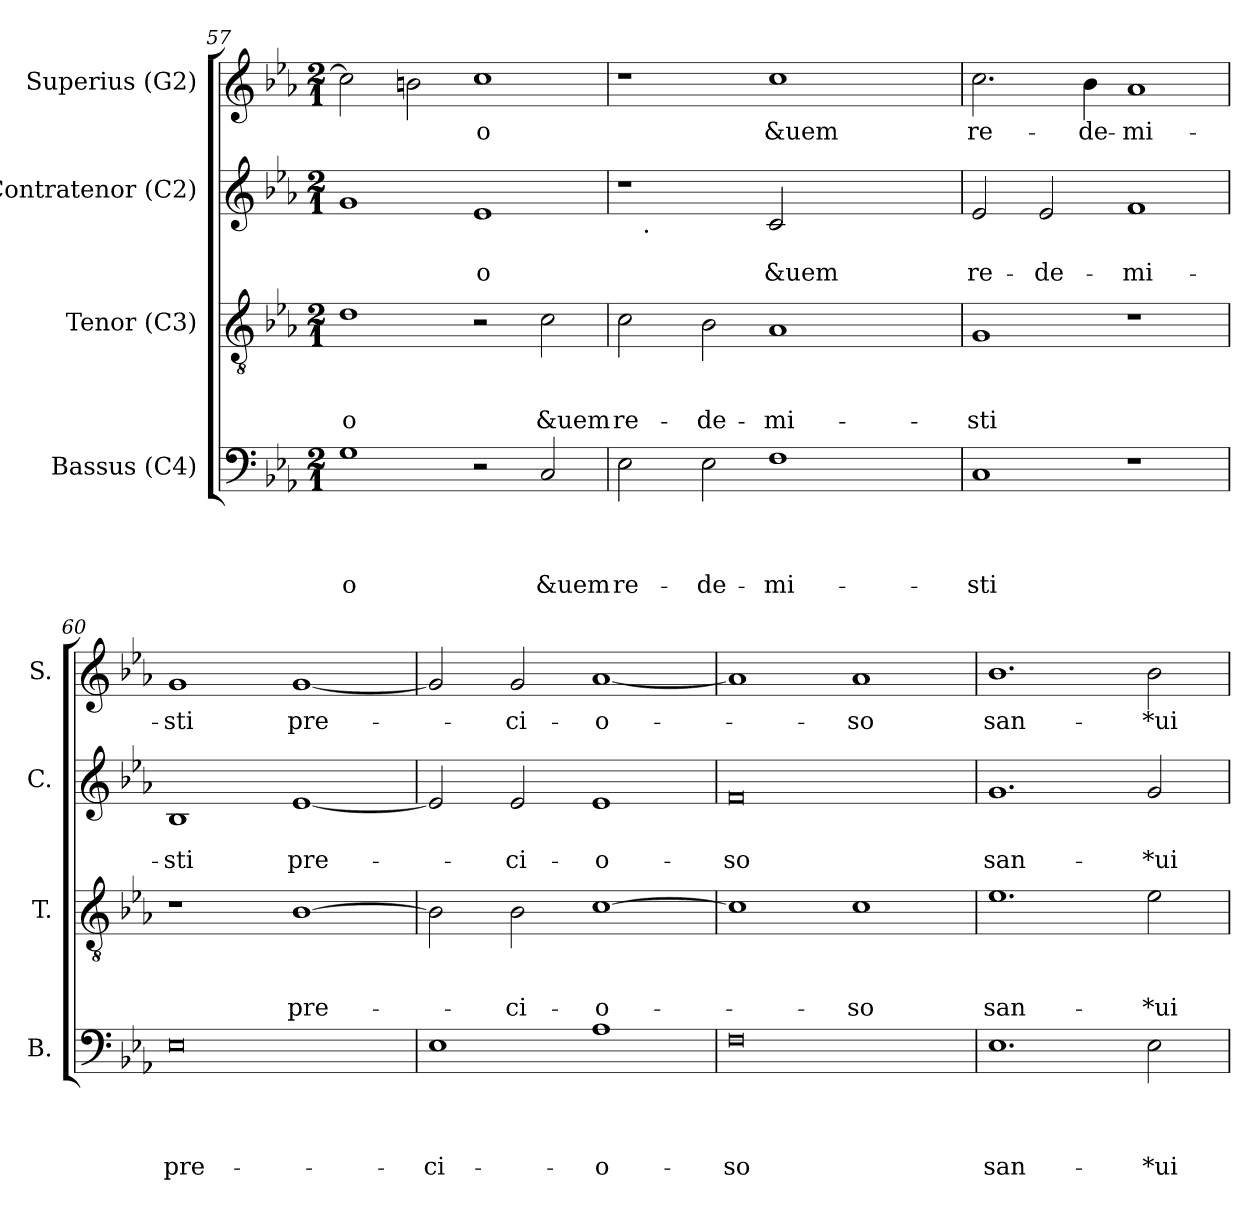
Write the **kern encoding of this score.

**kern	**text	**text	**text	**text	**kern	**text	**text	**text	**kern	**text	**text	**kern	**text
*part4	*part4	*part4	*part4	*part4	*part3	*part3	*part3	*part3	*part2	*part2	*part2	*part1	*part1
*staff4	*staff4	*staff4	*staff4	*staff4	*staff3	*staff3	*staff3	*staff3	*staff2	*staff2	*staff2	*staff1	*staff1
*I"Bassus (C4)	*	*	*	*	*I"Tenor (C3)	*	*	*	*I"Contratenor (C2)	*	*	*I"Superius (G2)	*
*I'B.	*	*	*	*	*I'T.	*	*	*	*I'C.	*	*	*I'S.	*
*clefF4	*	*	*	*	*clefGv2	*	*	*	*clefG2	*	*	*clefG2	*
*k[b-e-a-]	*	*	*	*	*k[b-e-a-]	*	*	*	*k[b-e-a-]	*	*	*k[b-e-a-]	*
*E-:	*	*	*	*	*E-:	*	*	*	*E-:	*	*	*E-:	*
*M2/1	*	*	*	*	*M2/1	*	*	*	*M2/1	*	*	*M2/1	*
=57	=57	=57	=57	=57	=57	=57	=57	=57	=57	=57	=57	=57	=57
!	!	!	!	!LO:LY:b:rj	!	!	!	!LO:LY:b:rj	!	!	!	!	!
1G	.	.	.	-o	1d	.	.	-o	1g	.	.	2cc\]	.
.	.	.	.	.	.	.	.	.	.	.	.	2b\	.
!	!	!	!	!	!	!	!	!	!	!	!LO:LY:b:rj	!	!LO:LY:b:rj
2r	.	.	.	.	2r	.	.	.	1e-	.	-o	1cc	-o
!	!	!	!	!LO:LY:b	!	!	!	!LO:LY:b	!	!	!	!	!
2C/	.	.	.	&uem	2c\	.	.	&uem	.	.	.	.	.
=58	=58	=58	=58	=58	=58	=58	=58	=58	=58	=58	=58	=58	=58
!	!	!	!	!LO:LY:b	!	!	!	!LO:LY:b	!	!	!	!	!
*	*	*	*	*	*	*	*	*	*^	*	*	*	*
2E-\	.	.	.	re-	2c\	.	.	re-	1r	16.ryy	.	.	1r	.
!	!	!	!	!	!	!	!	!	!	!LO:TX:b:t=.	!	!	!	!
.	.	.	.	.	.	.	.	.	.	1ryy	.	.	.	.
!	!	!	!	!LO:LY:b	!	!	!	!LO:LY:b	!	!	!	!	!	!
2E-\	.	.	.	-de-	2B-\	.	.	-de-	.	.	.	.	.	.
!	!	!	!	!LO:LY:b	!	!	!	!LO:LY:b	!	!	!	!LO:LY:b	!	!LO:LY:b
1F	.	.	.	-mi-	1A-	.	.	-mi-	2c/	.	.	&uem	1cc	&uem
.	.	.	.	.	.	.	.	.	.	2ryy	.	.	.	.
.	.	.	.	.	.	.	.	.	2ryy	.	.	.	.	.
.	.	.	.	.	.	.	.	.	.	4ryy	.	.	.	.
.	.	.	.	.	.	.	.	.	.	8ryy	.	.	.	.
.	.	.	.	.	.	.	.	.	.	32ryy	.	.	.	.
!!LO:LB:g=z
=59	=59	=59	=59	=59	=59	=59	=59	=59	=59	=59	=59	=59	=59	=59
!	!	!	!	!LO:LY:b	!	!	!	!LO:LY:b	!	!	!	!LO:LY:b	!	!LO:LY:b
*	*	*	*	*	*	*	*	*	*v	*v	*	*	*	*
1C	.	.	.	-sti	1G	.	.	-sti	2e-/	.	re-	2.cc\	re-
!	!	!	!	!	!	!	!	!	!	!	!LO:LY:b	!	!
.	.	.	.	.	.	.	.	.	2e-/	.	-de-	.	.
!	!	!	!	!	!	!	!	!	!	!	!	!	!LO:LY:b
.	.	.	.	.	.	.	.	.	.	.	.	4b-\	-de-
!	!	!	!	!	!	!	!	!	!	!	!LO:LY:b	!	!LO:LY:b:rj
1r	.	.	.	.	1r	.	.	.	1f	.	-mi-	1a-	-mi-
=60	=60	=60	=60	=60	=60	=60	=60	=60	=60	=60	=60	=60	=60
!	!	!	!	!LO:LY:b:rj	!	!	!	!	!	!	!LO:LY:b	!	!LO:LY:b
0E-	.	.	.	pre-	1r	.	.	.	1B-	.	-sti	1g	-sti
!	!	!	!	!	!	!	!	!LO:LY:b	!	!	!LO:LY:b	!	!LO:LY:b
.	.	.	.	.	[>1B-	.	.	pre-	[<1e-	.	pre-	[<1g	pre-
=61	=61	=61	=61	=61	=61	=61	=61	=61	=61	=61	=61	=61	=61
!	!	!	!	!LO:LY:b	!	!	!	!	!	!	!	!	!
1E-	.	.	.	-ci-	2B-\]	.	.	.	2e-/]	.	.	2g/]	.
!	!	!	!	!	!	!	!	!LO:LY:b	!	!	!LO:LY:b	!	!LO:LY:b
.	.	.	.	.	2B-\	.	.	-ci-	2e-/	.	-ci-	2g/	-ci-
!	!	!	!	!LO:LY:b:rj	!	!	!	!LO:LY:b:rj	!	!	!LO:LY:b:rj	!	!LO:LY:b:rj
1A-	.	.	.	-o-	[>1c	.	.	-o-	1e-	.	-o-	[<1a-	-o-
=62	=62	=62	=62	=62	=62	=62	=62	=62	=62	=62	=62	=62	=62
!	!	!	!	!LO:LY:b:rj	!	!	!	!	!	!	!LO:LY:b:rj	!	!
0F	.	.	.	-so	1c]	.	.	.	0f	.	-so	1a-]	.
!	!	!	!	!	!	!	!	!LO:LY:b	!	!	!	!	!LO:LY:b
.	.	.	.	.	1c	.	.	-so	.	.	.	1a-	-so
=63	=63	=63	=63	=63	=63	=63	=63	=63	=63	=63	=63	=63	=63
!	!	!	!	!LO:LY:b	!	!	!	!LO:LY:b	!	!	!LO:LY:b	!	!LO:LY:b
1.E-	.	.	.	san-	1.e-	.	.	san-	1.g	.	san-	1.b-	san-
!	!	!	!	!LO:LY:b	!	!	!	!LO:LY:b	!	!	!LO:LY:b	!	!LO:LY:b
2E-\	.	.	.	-*ui-	2e-\	.	.	-*ui-	2g/	.	-*ui-	2b-\	-*ui-
=	=	=	=	=	=	=	=	=	=	=	=	=	=
*-	*-	*-	*-	*-	*-	*-	*-	*-	*-	*-	*-	*-	*-
